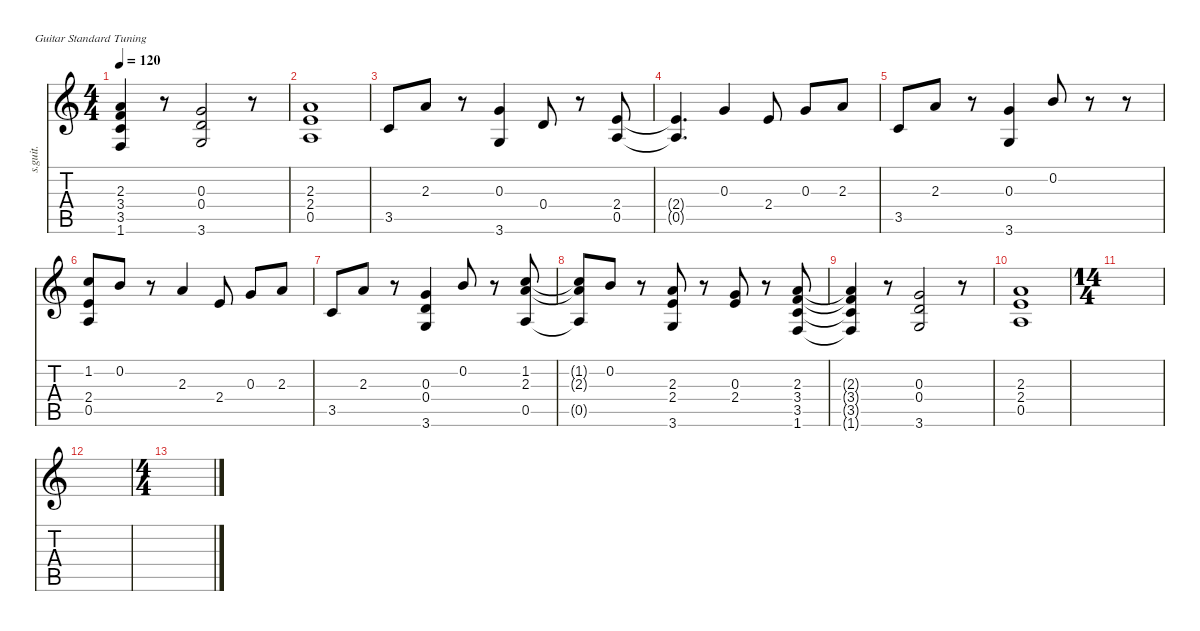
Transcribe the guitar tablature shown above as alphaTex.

\defaultSystemsLayout 4
\hideDynamics
\bracketExtendMode nobrackets
\otherSystemsTrackNameOrientation horizontal
\track ("Steel Guitar" "s.guit.") {instrument acousticguitarsteel}
\staff {score tabs}
\tuning (E4 B3 G3 D3 A2 E2)
\ts (4 4)
\tempo 120
\clef g2
\ks c
(2.3{t} 3.4{t} 1.6{t} 3.5{t}).4{dy mf beam Up} r.8{beam Up} (3.6 0.4 0.3).2{beam Up} r.8{beam Up} |
(0.5 2.4 2.3).1{beam Up} |
3.5.8{beam Up} 2.3.8{beam Up} r.8{beam Up} (3.6 0.3).4{beam Up} 0.4.8{beam Up} r.8{beam Up} (2.4 0.5).8{beam Up} |
(2.4{t} 0.5{t}).4{d beam Up} 0.3.4{beam Up} 2.4.8{beam Up} 0.3.8{beam Up} 2.3.8{beam Up} |
3.5.8{beam Up} 2.3.8{beam Up} r.8{beam Up} (3.6 0.3).4{beam Up} 0.2.8{beam Up} r.8{beam Up} r.8{beam Up} |
(2.4 0.5 1.2).8{beam Up} 0.2.8{beam Up} r.8{beam Up} 2.3.4{beam Up} 2.4.8{beam Up} 0.3.8{beam Up} 2.3.8{beam Up} |
3.5.8{beam Up} 2.3.8{beam Up} r.8{beam Up} (3.6 0.3 0.4).4{beam Up} 0.2.8{beam Up} r.8{beam Up} (0.5 1.2 2.3).8{beam Up} |
(1.2{t} 0.5{t} 2.3{t}).8{beam Up} 0.2.8{beam Up} r.8{beam Up} (3.6 2.4 2.3).8{beam Up} r.8{beam Up} (0.3 2.4).8{beam Up} r.8{beam Up} (1.6 3.5 3.4 2.3).8{beam Up} |
(2.3{t} 3.4{t} 1.6{t} 3.5{t}).4{beam Up} r.8{beam Up} (3.6 0.4 0.3).2{beam Up} r.8{beam Up} |
(0.5 2.4 2.3).1{beam Up} |
\ts (14 4)
\beaming (8 4 4 4 4 4 4 4)
|
|
\ts (4 4)
\beaming (8 2 2 2 2)
